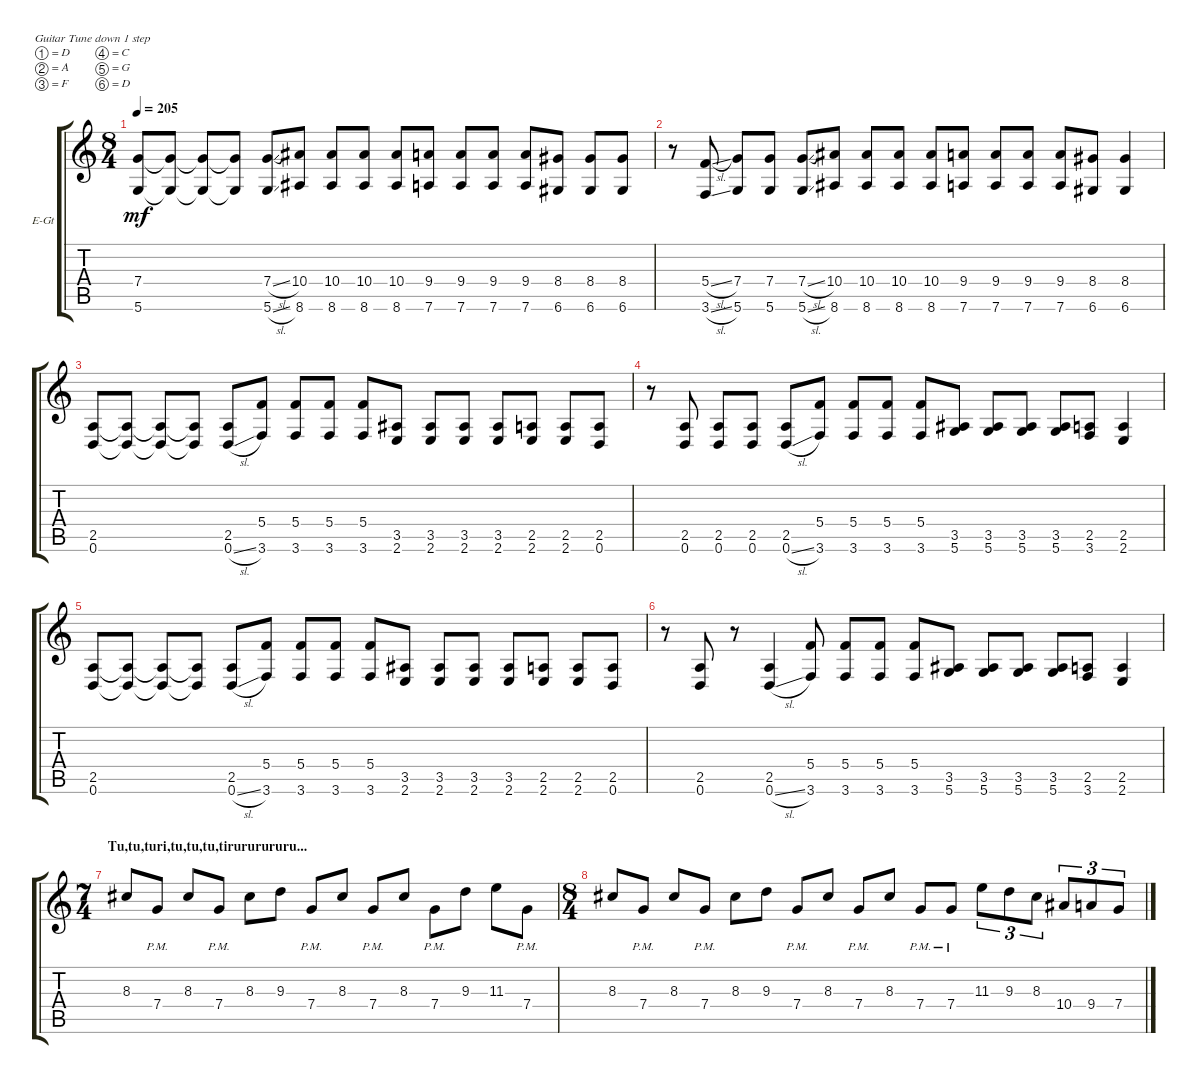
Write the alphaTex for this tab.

\defaultSystemsLayout 4
\bracketExtendMode groupsimilarinstruments
\firstSystemTrackNameOrientation horizontal
\otherSystemsTrackNameOrientation horizontal
\track ("Arnaud Pontacq" "E-Gt") {instrument distortionguitar}
\staff {score tabs}
\tuning (D4 A3 F3 C3 G2 D2)
\ts (8 4)
\tempo 205
\clef g2
\ks c
(5.6 7.4).8{dy mf} (5.6{t} 7.4{t}).8 (5.6{t} 7.4{t}).8 (5.6{t} 7.4{t}).8 (5.6{sl} 7.4{sl}).8 (8.6 10.4).8 (8.6 10.4).8 (8.6 10.4).8 (8.6 10.4).8 (7.6 9.4).8 (7.6 9.4).8 (7.6 9.4).8 (7.6 9.4).8 (6.6 8.4).8 (6.6 8.4).8 (6.6 8.4).8 |
r.8 (3.6{sl} 5.4{sl}).8 (5.6 7.4).8 (5.6 7.4).8 (5.6{sl} 7.4{sl}).8 (8.6 10.4).8 (8.6 10.4).8 (8.6 10.4).8 (8.6 10.4).8 (7.6 9.4).8 (7.6 9.4).8 (7.6 9.4).8 (7.6 9.4).8 (6.6 8.4).8 (6.6 8.4).4 |
(0.6 2.5).8 (0.6{t} 2.5{t}).8 (0.6{t} 2.5{t}).8 (0.6{t} 2.5{t}).8 (0.6{sl} 2.5).8 (3.6 5.4).8 (3.6 5.4).8 (3.6 5.4).8 (3.6 5.4).8 (2.6 3.5).8 (2.6 3.5).8 (2.6 3.5).8 (2.6 3.5).8 (2.6 2.5).8 (2.6 2.5).8 (0.6 2.5).8 |
r.8 (0.6 2.5).8 (0.6 2.5).8 (0.6 2.5).8 (0.6{sl} 2.5).8 (3.6 5.4).8 (3.6 5.4).8 (3.6 5.4).8 (3.6 5.4).8 (5.6 3.5).8 (5.6 3.5).8 (5.6 3.5).8 (5.6 3.5).8 (3.6 2.5).8 (2.6 2.5).4 |
(0.6 2.5).8 (0.6{t} 2.5{t}).8 (0.6{t} 2.5{t}).8 (0.6{t} 2.5{t}).8 (0.6{sl} 2.5).8 (3.6 5.4).8 (3.6 5.4).8 (3.6 5.4).8 (3.6 5.4).8 (2.6 3.5).8 (2.6 3.5).8 (2.6 3.5).8 (2.6 3.5).8 (2.6 2.5).8 (2.6 2.5).8 (0.6 2.5).8 |
r.8 (0.6 2.5).8 r.8 (0.6{sl} 2.5).4 (3.6 5.4).8 (3.6 5.4).8 (3.6 5.4).8 (3.6 5.4).8 (5.6 3.5).8 (5.6 3.5).8 (5.6 3.5).8 (5.6 3.5).8 (3.6 2.5).8 (2.6 2.5).4 |
\ts (7 4)
\section ("" "Tu,tu,turi,tu,tu,tu,tirururururu...")
8.3.8 7.4{pm}.8 8.3.8 7.4{pm}.8 8.3.8 9.3.8 7.4{pm}.8 8.3.8 7.4{pm}.8 8.3.8 7.4{pm}.8 9.3.8 11.3.8 7.4{pm}.8 |
\ts (8 4)
8.3.8 7.4{pm}.8 8.3.8 7.4{pm}.8 8.3.8 9.3.8 7.4{pm}.8 8.3.8 7.4{pm}.8 8.3.8 7.4{pm}.8 7.4{pm}.8 11.3.8{tu (3 2)} 9.3.8{tu (3 2)} 8.3.8{tu (3 2)} 10.4.8{tu (3 2)} 9.4.8{tu (3 2)} 7.4.8{tu (3 2)}
